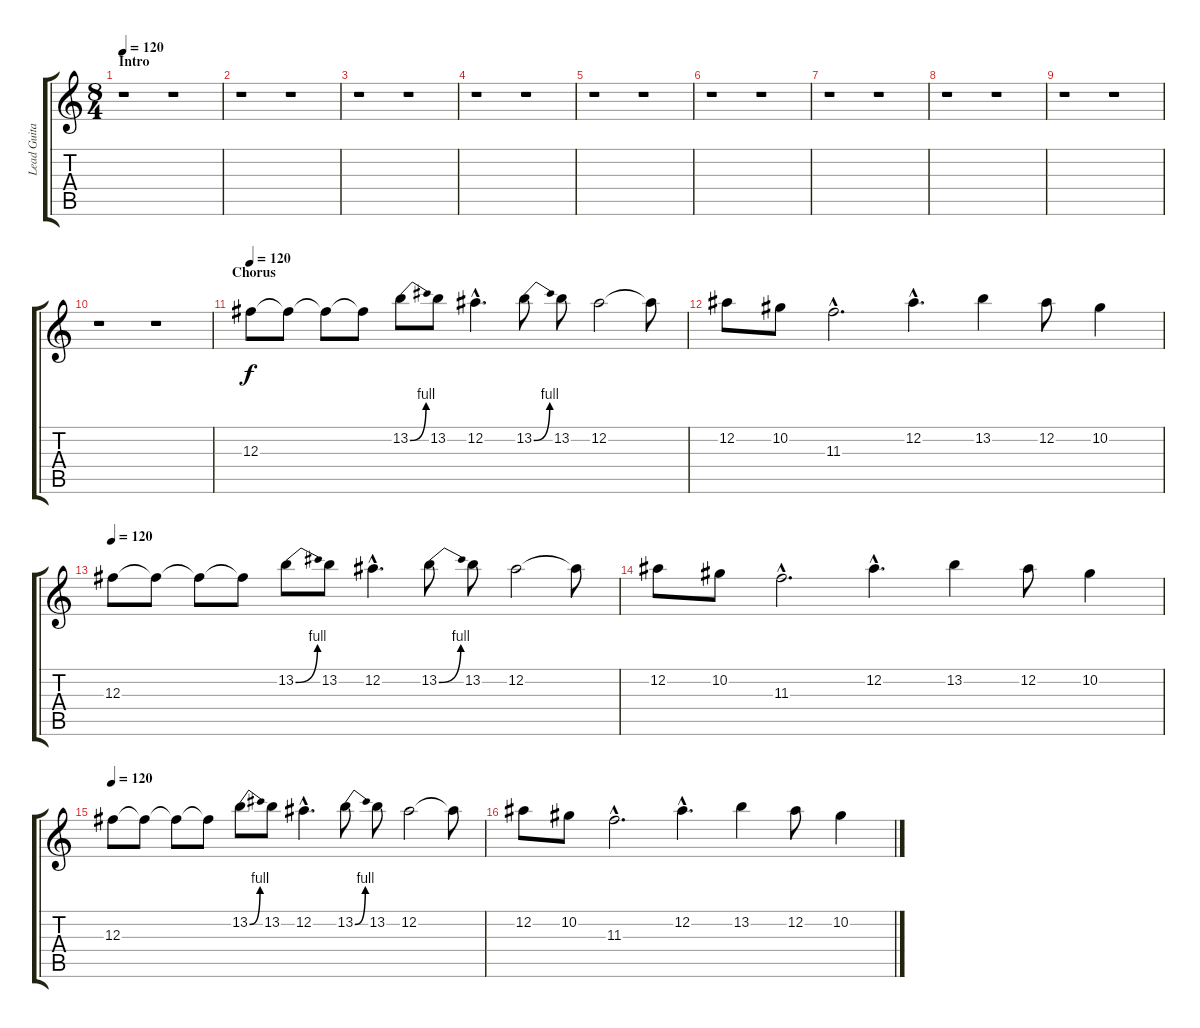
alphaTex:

\track ("Lead Guitar" "Lead Guita") {instrument overdrivenguitar}
\staff {score tabs}
\tuning (Eb4 Bb3 Gb3 Db3 Ab2 Eb2) {hide}
\ts (8 4)
\section ("" "Intro")
\tempo 120
\tempo 110
\tempo 120
\clef g2
\ks c
r.1{dy f instrument overdrivenguitar} r.1 |
r.1 r.1 |
r.1 r.1 |
r.1 r.1 |
r.1 r.1 |
r.1 r.1 |
r.1 r.1 |
r.1 r.1 |
r.1 r.1 |
r.1 r.1 |
\section ("" "Chorus")
\tempo 120
12.3.8 12.3{t}.8 12.3{t}.8 12.3{t}.8 13.2{be (bend 0 0 60 4)}.8 13.2.8 12.2{hac}.4{d} 13.2{be (bend 0 0 60 4)}.8 13.2.8 12.2.2 12.2{t}.8 |
12.2.8 10.2.8 11.3{hac}.2{d} 12.2{hac}.4{d} 13.2.4 12.2.8 10.2.4 |
\tempo 120
12.3.8 12.3{t}.8 12.3{t}.8 12.3{t}.8 13.2{be (bend 0 0 60 4)}.8 13.2.8 12.2{hac}.4{d} 13.2{be (bend 0 0 60 4)}.8 13.2.8 12.2.2 12.2{t}.8 |
12.2.8 10.2.8 11.3{hac}.2{d} 12.2{hac}.4{d} 13.2.4 12.2.8 10.2.4 |
\tempo 120
12.3.8 12.3{t}.8 12.3{t}.8 12.3{t}.8 13.2{be (bend 0 0 60 4)}.8 13.2.8 12.2{hac}.4{d} 13.2{be (bend 0 0 60 4)}.8 13.2.8 12.2.2 12.2{t}.8 |
12.2.8 10.2.8 11.3{hac}.2{d} 12.2{hac}.4{d} 13.2.4 12.2.8 10.2.4
